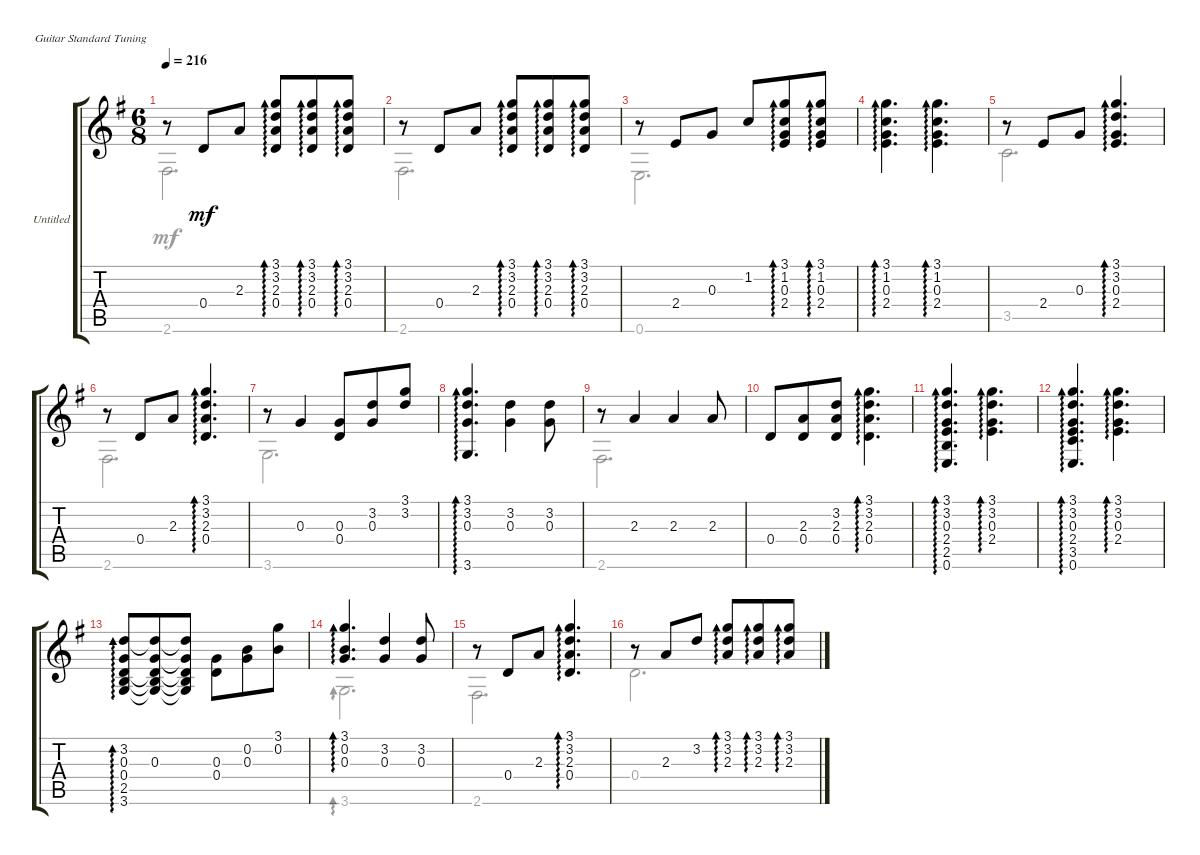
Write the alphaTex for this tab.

\bracketExtendMode groupsimilarinstruments
\firstSystemTrackNameOrientation horizontal
\otherSystemsTrackNameOrientation horizontal
\track ("Untitled" "Untitled") {instrument acousticguitarnylon}
\staff {score tabs}
\tuning (E4 B3 G3 D3 A2 E2)
\voice
\ts (6 8)
\tempo 216
\clef g2
\ks g
r.8{dy mf} 0.4.8 2.3.8 (3.1 3.2 2.3 0.4).8{ad 0} (3.1 3.2 2.3 0.4).8{ad 0} (3.1 3.2 2.3 0.4).8{ad 0} |
r.8 0.4.8 2.3.8 (3.1 3.2 2.3 0.4).8{ad 0} (3.1 3.2 2.3 0.4).8{ad 0} (3.1 3.2 2.3 0.4).8{ad 0} |
r.8 2.4.8 0.3.8 1.2.8 (3.1 1.2 0.3 2.4).8{ad 0} (3.1 1.2 0.3 2.4).8{ad 0} |
(3.1 1.2 0.3 2.4).4{d ad 0} (3.1 1.2 0.3 2.4).4{d ad 0} |
r.8 2.4.8 0.3.8 (3.1 3.2 0.3 2.4).4{d ad 0} |
r.8 0.4.8 2.3.8 (3.1 3.2 2.3 0.4).4{d ad 0} |
r.8 0.3.4 (0.3 0.4).8 (3.2 0.3).8 (3.1 3.2).8 |
(3.1 3.2 0.3 3.6).4{d ad 0} (3.2 0.3).4 (3.2 0.3).8 |
r.8 2.3.4 2.3.4 2.3.8 |
0.4.8 (2.3 0.4).8 (3.2 2.3 0.4).8 (3.1 3.2 2.3 0.4).4{d ad 0} |
(3.1 3.2 0.3 2.4 2.5 0.6).4{d ad 0} (3.1 3.2 0.3 2.4).4{d ad 0} |
(3.1 3.2 0.3 2.4 3.5 0.6).4{d ad 0} (3.1 3.2 0.3 2.4).4{d ad 0} |
(3.2 0.3 0.4 2.5 3.6).8{ad 0} (3.2{t} 0.3 0.4{t} 2.5{t} 3.6{t}).8 (3.2{t} 0.3{t} 0.4{t} 2.5{t} 3.6{t}).8 (0.3 0.4).8 (0.2 0.3).8 (3.1 0.2).8 |
(3.1 0.2 0.3).4{d ad 0} (3.2 0.3).4 (3.2 0.3).8 |
r.8 0.4.8 2.3.8 (3.1 3.2 2.3 0.4).4{d ad 0} |
r.8 2.3.8 3.2.8 (3.1 3.2 2.3).8{ad 0} (3.1 3.2 2.3).8{ad 0} (3.1 3.2 2.3).8{ad 0}
\voice
\clef g2
\ottava regular
\simile none
\ks g
2.6.2{d dy mf} |
2.6.2{d} |
0.6.2{d} |
|
3.5.2{d} |
2.6.2{d} |
3.6.2{d} |
|
2.6.2{d} |
|
|
|
|
3.6.2{d ad 0} |
2.6.2{d} |
0.4.2{d}
